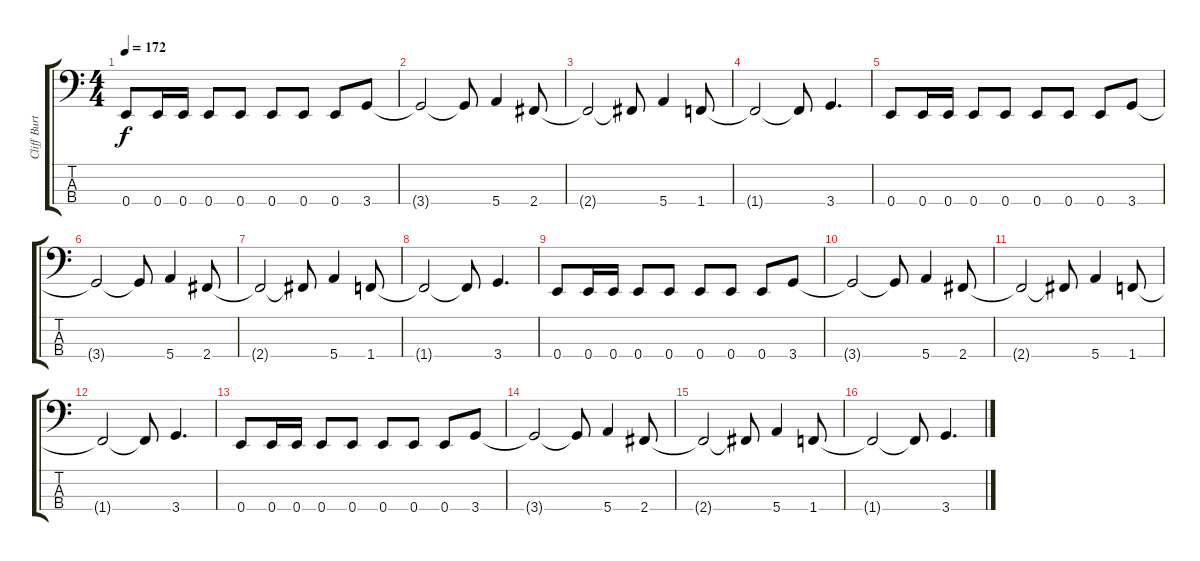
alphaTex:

\track ("Cliff Burton" "Cliff Burt") {instrument electricbassfinger}
\staff {score tabs}
\tuning (G2 D2 A1 E1) {hide}
\ts (4 4)
\tempo 172
\clef f4
\ks c
0.4.8{dy f} 0.4.16 0.4.16 0.4.8 0.4.8 0.4.8 0.4.8 0.4.8 3.4.8 |
3.4{t}.2 3.4{t}.8 5.4.4 2.4.8 |
2.4{t}.2 2.4{t}.8 5.4.4 1.4.8 |
1.4{t}.2 1.4{t}.8 3.4.4{d} |
0.4.8 0.4.16 0.4.16 0.4.8 0.4.8 0.4.8 0.4.8 0.4.8 3.4.8 |
3.4{t}.2 3.4{t}.8 5.4.4 2.4.8 |
2.4{t}.2 2.4{t}.8 5.4.4 1.4.8 |
1.4{t}.2 1.4{t}.8 3.4.4{d} |
0.4.8 0.4.16 0.4.16 0.4.8 0.4.8 0.4.8 0.4.8 0.4.8 3.4.8 |
3.4{t}.2 3.4{t}.8 5.4.4 2.4.8 |
2.4{t}.2 2.4{t}.8 5.4.4 1.4.8 |
1.4{t}.2 1.4{t}.8 3.4.4{d} |
0.4.8 0.4.16 0.4.16 0.4.8 0.4.8 0.4.8 0.4.8 0.4.8 3.4.8 |
3.4{t}.2 3.4{t}.8 5.4.4 2.4.8 |
2.4{t}.2 2.4{t}.8 5.4.4 1.4.8 |
1.4{t}.2 1.4{t}.8 3.4.4{d}
